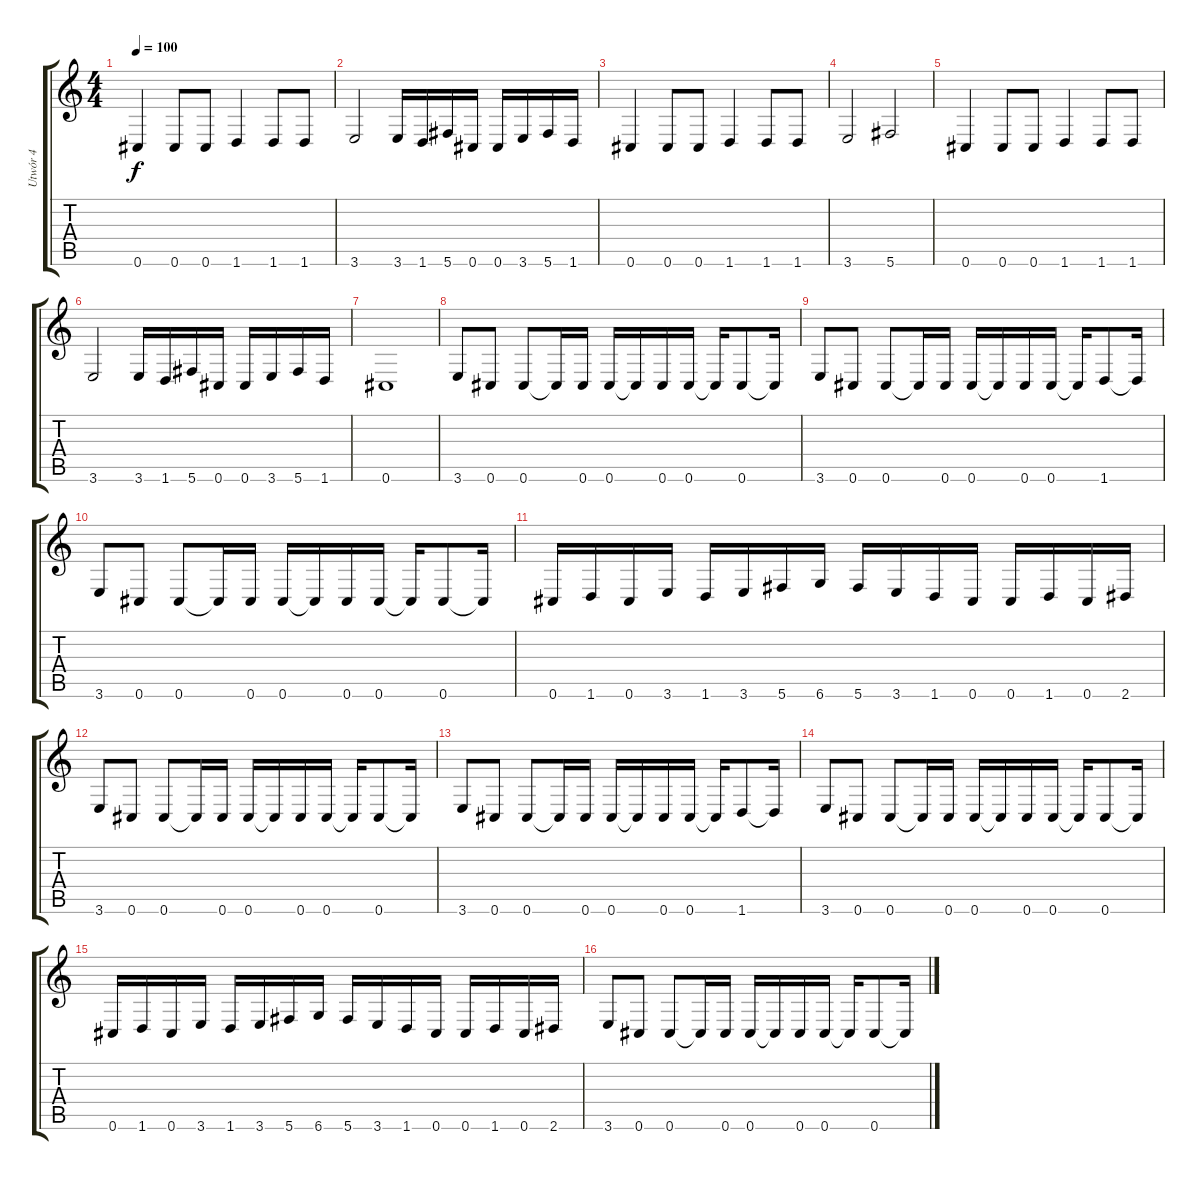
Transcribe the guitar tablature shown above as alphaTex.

\track ("Utwór 4" "Utwór 4") {instrument electricbasspick}
\staff {score tabs}
\tuning (Db4 Ab3 E3 B2 Gb2 Db2) {hide}
\ts (4 4)
\tempo 100
\clef g2
\ks c
0.6.4{dy f} 0.6.8 0.6.8 1.6.4 1.6.8 1.6.8 |
3.6.2 3.6.16 1.6.16 5.6.16 0.6.16 0.6.16 3.6.16 5.6.16 1.6.16 |
0.6.4 0.6.8 0.6.8 1.6.4 1.6.8 1.6.8 |
3.6.2 5.6.2 |
0.6.4 0.6.8 0.6.8 1.6.4 1.6.8 1.6.8 |
3.6.2 3.6.16 1.6.16 5.6.16 0.6.16 0.6.16 3.6.16 5.6.16 1.6.16 |
0.6.1 |
3.6.8 0.6.8 0.6.8 0.6{t}.16 0.6.16 0.6.16 0.6{t}.16 0.6.16 0.6.16 0.6{t}.16 0.6.8 0.6{t}.16 |
3.6.8 0.6.8 0.6.8 0.6{t}.16 0.6.16 0.6.16 0.6{t}.16 0.6.16 0.6.16 0.6{t}.16 1.6.8 1.6{t}.16 |
3.6.8 0.6.8 0.6.8 0.6{t}.16 0.6.16 0.6.16 0.6{t}.16 0.6.16 0.6.16 0.6{t}.16 0.6.8 0.6{t}.16 |
0.6.16 1.6.16 0.6.16 3.6.16 1.6.16 3.6.16 5.6.16 6.6.16 5.6.16 3.6.16 1.6.16 0.6.16 0.6.16 1.6.16 0.6.16 2.6.16 |
3.6.8 0.6.8 0.6.8 0.6{t}.16 0.6.16 0.6.16 0.6{t}.16 0.6.16 0.6.16 0.6{t}.16 0.6.8 0.6{t}.16 |
3.6.8 0.6.8 0.6.8 0.6{t}.16 0.6.16 0.6.16 0.6{t}.16 0.6.16 0.6.16 0.6{t}.16 1.6.8 1.6{t}.16 |
3.6.8 0.6.8 0.6.8 0.6{t}.16 0.6.16 0.6.16 0.6{t}.16 0.6.16 0.6.16 0.6{t}.16 0.6.8 0.6{t}.16 |
0.6.16 1.6.16 0.6.16 3.6.16 1.6.16 3.6.16 5.6.16 6.6.16 5.6.16 3.6.16 1.6.16 0.6.16 0.6.16 1.6.16 0.6.16 2.6.16 |
3.6.8 0.6.8 0.6.8 0.6{t}.16 0.6.16 0.6.16 0.6{t}.16 0.6.16 0.6.16 0.6{t}.16 0.6.8 0.6{t}.16
